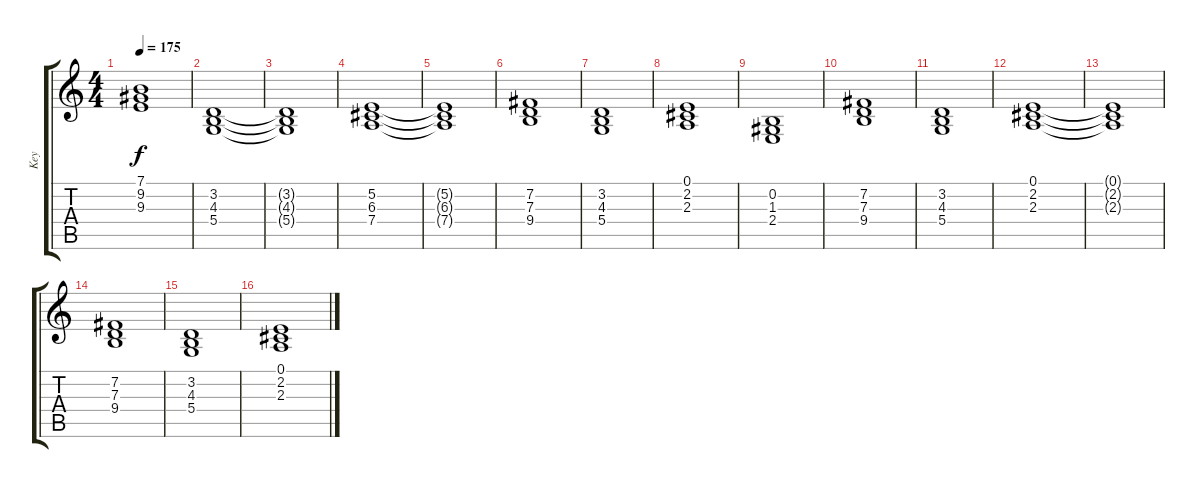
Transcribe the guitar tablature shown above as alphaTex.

\track ("Key" "Key") {instrument stringensemble1}
\staff {score tabs}
\tuning (E4 B3 G3 D3 A2 D2) {hide}
\ts (4 4)
\tempo 175
\clef g2
\ks c
(7.1{t} 9.2{t} 9.3{t}).1{dy f} |
(3.2 4.3 5.4).1 |
(3.2{t} 4.3{t} 5.4{t}).1 |
(5.2 6.3 7.4).1 |
(5.2{t} 6.3{t} 7.4{t}).1 |
(7.2 7.3 9.4).1 |
(3.2 4.3 5.4).1 |
(0.1 2.2 2.3).1 |
(0.2 1.3 2.4).1 |
(7.2 7.3 9.4).1 |
(3.2 4.3 5.4).1 |
(0.1 2.2 2.3).1 |
(0.1{t} 2.2{t} 2.3{t}).1 |
(7.2 7.3 9.4).1 |
(3.2 4.3 5.4).1 |
(0.1 2.2 2.3).1
